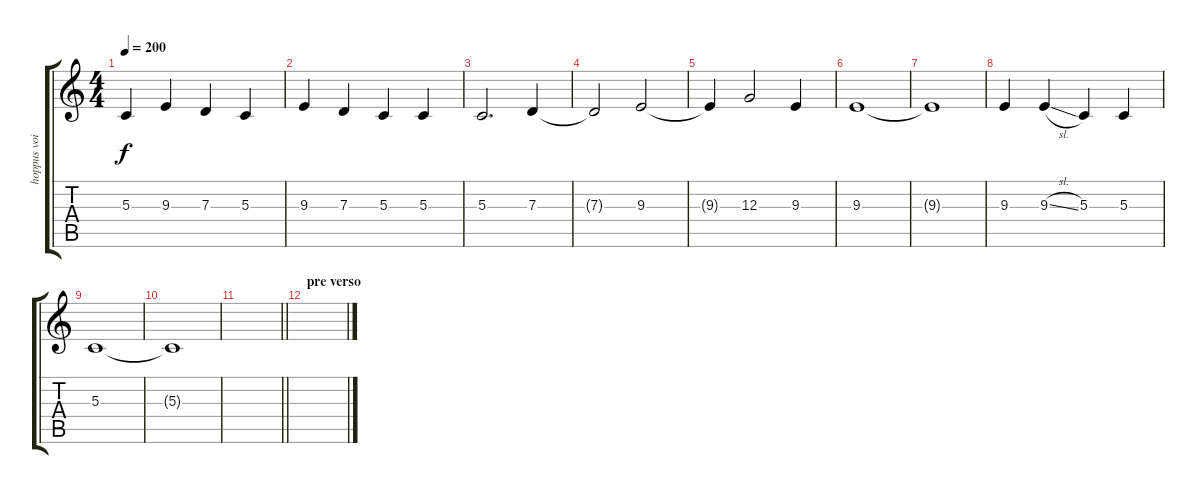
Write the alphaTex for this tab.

\track ("hoppus voice" "hoppus voi") {instrument tenorsax}
\staff {score tabs}
\tuning (E4 B3 G3 D3 A2 E2) {hide}
\ts (4 4)
\tempo 200
\clef g2
\ks c
5.3.4{dy f} 9.3.4 7.3.4 5.3.4 |
9.3.4 7.3.4 5.3.4 5.3.4 |
5.3.2{d} 7.3.4 |
7.3{t}.2 9.3.2 |
9.3{t}.4 12.3.2 9.3.4 |
9.3.1 |
9.3{t}.1 |
9.3.4 9.3{sl}.4 5.3.4 5.3.4 |
5.3.1 |
5.3{t}.1 |
\barLineRight lightlight
|
\section ("" "pre verso")
